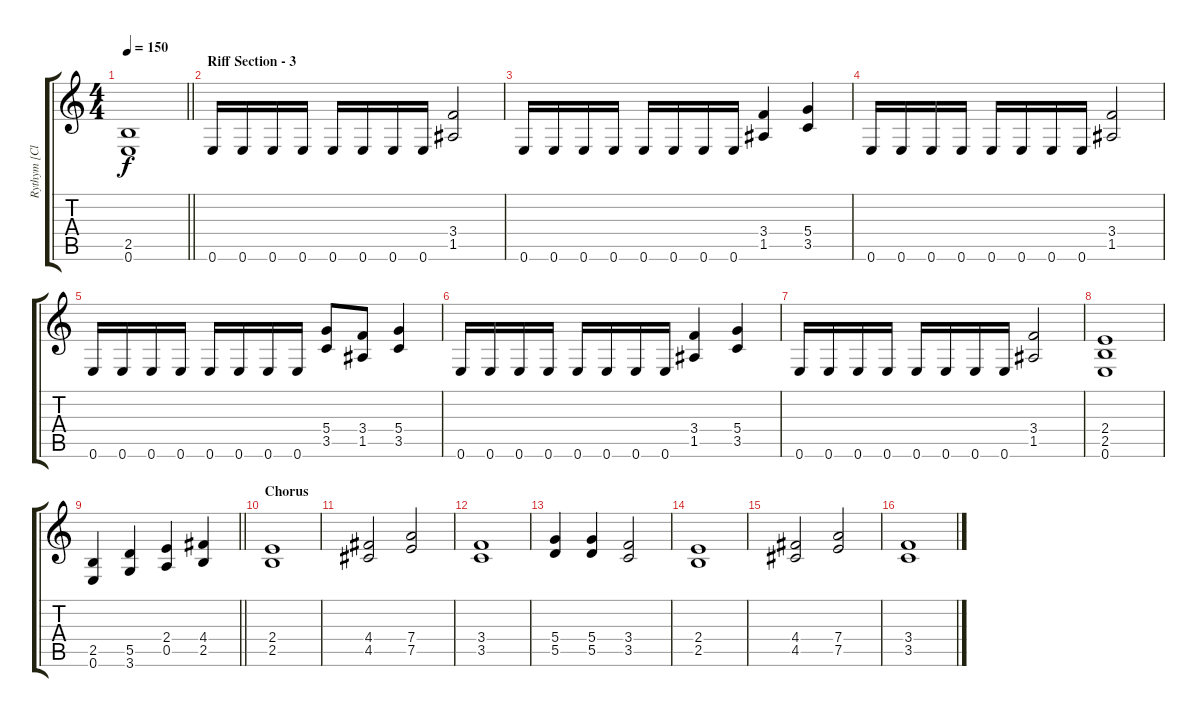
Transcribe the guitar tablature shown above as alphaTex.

\track ("Rythym [Cloud]" "Rythym [Cl") {instrument distortionguitar}
\staff {score tabs}
\tuning (E4 B3 G3 D3 A2 E2) {hide}
\ts (4 4)
\tempo 150
\clef g2
\barLineRight lightlight
\ks c
(2.5{t} 0.6{t}).1{dy f} |
\section ("" "Riff Section - 3")
0.6.16 0.6.16 0.6.16 0.6.16 0.6.16 0.6.16 0.6.16 0.6.16 (3.4 1.5).2 |
0.6.16 0.6.16 0.6.16 0.6.16 0.6.16 0.6.16 0.6.16 0.6.16 (3.4 1.5).4 (5.4 3.5).4 |
0.6.16 0.6.16 0.6.16 0.6.16 0.6.16 0.6.16 0.6.16 0.6.16 (3.4 1.5).2 |
0.6.16 0.6.16 0.6.16 0.6.16 0.6.16 0.6.16 0.6.16 0.6.16 (5.4 3.5).8 (3.4 1.5).8 (5.4 3.5).4 |
0.6.16 0.6.16 0.6.16 0.6.16 0.6.16 0.6.16 0.6.16 0.6.16 (3.4 1.5).4 (5.4 3.5).4 |
0.6.16 0.6.16 0.6.16 0.6.16 0.6.16 0.6.16 0.6.16 0.6.16 (3.4 1.5).2 |
(2.4 2.5 0.6).1 |
\barLineRight lightlight
(2.5 0.6).4 (5.5 3.6).4 (2.4 0.5).4 (4.4 2.5).4 |
\section ("" "Chorus")
(2.4 2.5).1 |
(4.4 4.5).2 (7.4 7.5).2 |
(3.4 3.5).1 |
(5.4 5.5).4 (5.4 5.5).4 (3.4 3.5).2 |
(2.4 2.5).1 |
(4.4 4.5).2 (7.4 7.5).2 |
(3.4 3.5).1
